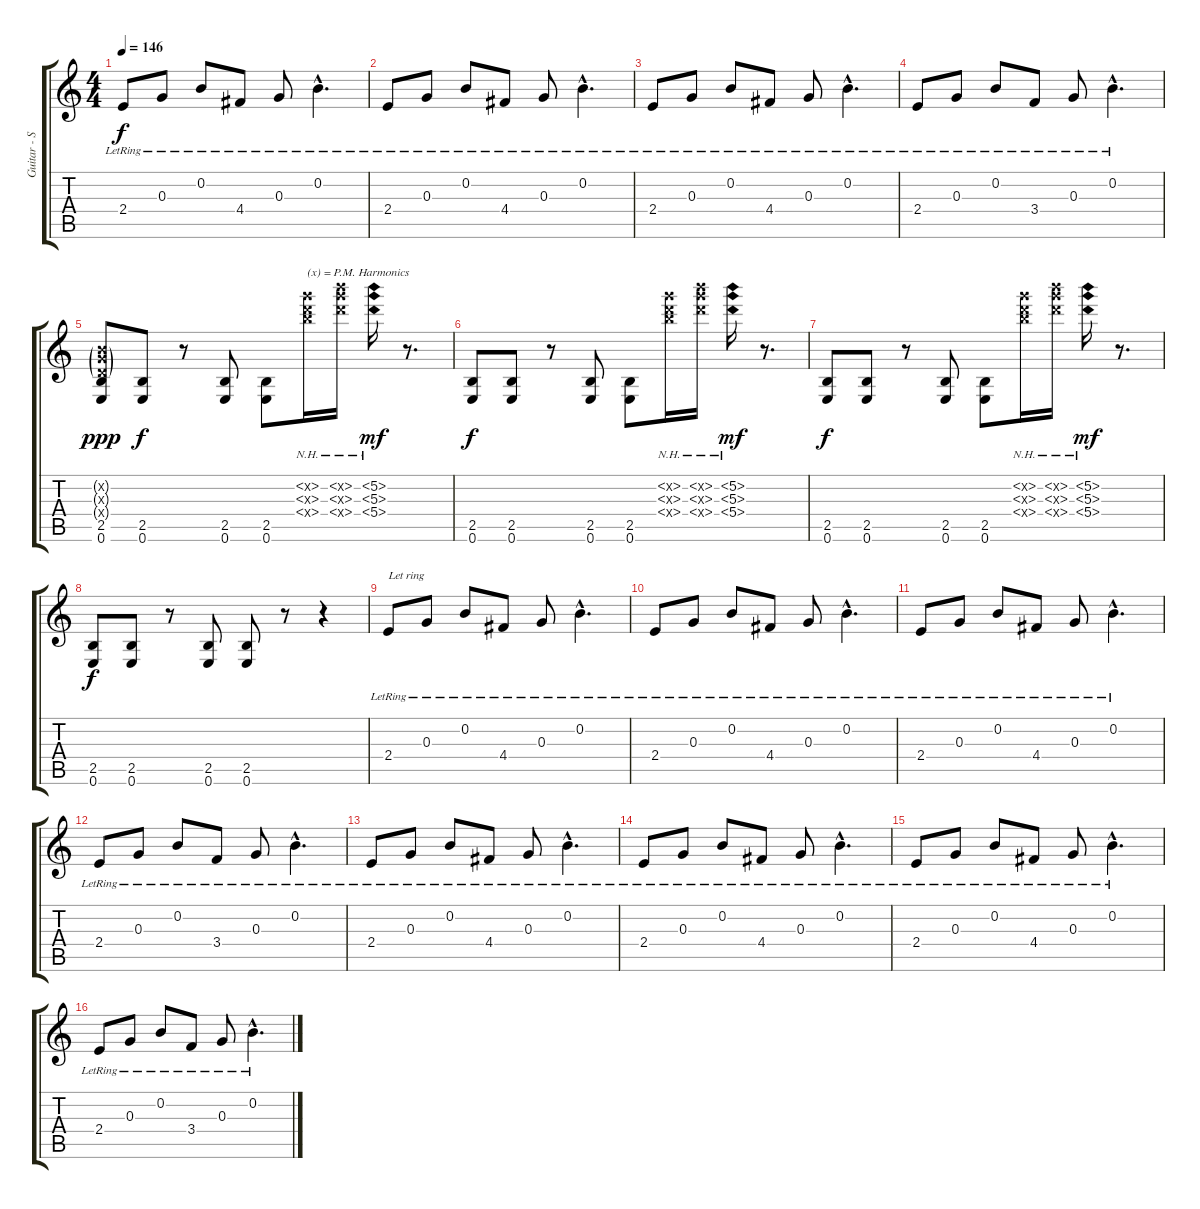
\track ("Guitar - Stef Carpenter" "Guitar - S") {instrument distortionguitar}
\staff {score tabs}
\tuning (E4 B3 G3 D3 A2 E2) {hide}
\ts (4 4)
\tempo 146
\clef g2
\ks c
2.4{lr}.8{dy f} 0.3{lr}.8 0.2{lr}.8 4.4{lr}.8 0.3{lr}.8 0.2{hac lr}.4{d} |
2.4{lr}.8 0.3{lr}.8 0.2{lr}.8 4.4{lr}.8 0.3{lr}.8 0.2{hac lr}.4{d} |
2.4{lr}.8 0.3{lr}.8 0.2{lr}.8 4.4{lr}.8 0.3{lr}.8 0.2{hac lr}.4{d} |
2.4{lr}.8 0.3{lr}.8 0.2{lr}.8 3.4{lr}.8 0.3{lr}.8 0.2{hac lr}.4{d} |
(0.2{g x} 0.3{g x} 0.4{g x} 2.5 0.6).8{dy ppp} (2.5 0.6).8{dy f} r.8 (2.5 0.6).8 (2.5 0.6).8 (0.2{nh x} 5.3{nh x} 5.4{nh x}).16{txt "(x) = P.M. Harmonics"} (5.2{nh x} 5.3{nh x} 5.4{nh x}).16 (5.2{nh} 5.3{nh} 5.4{nh}).16{dy mf} r.8{d} |
(2.5 0.6).8{dy f} (2.5 0.6).8 r.8 (2.5 0.6).8 (2.5 0.6).8 (0.2{nh x} 5.3{nh x} 5.4{nh x}).16 (5.2{nh x} 5.3{nh x} 5.4{nh x}).16 (5.2{nh} 5.3{nh} 5.4{nh}).16{dy mf} r.8{d} |
(2.5 0.6).8{dy f} (2.5 0.6).8 r.8 (2.5 0.6).8 (2.5 0.6).8 (0.2{nh x} 5.3{nh x} 5.4{nh x}).16 (5.2{nh x} 5.3{nh x} 5.4{nh x}).16 (5.2{nh} 5.3{nh} 5.4{nh}).16{dy mf} r.8{d} |
(2.5 0.6).8{dy f} (2.5 0.6).8 r.8 (2.5 0.6).8 (2.5 0.6).8 r.8 r.4 |
2.4{lr}.8{txt "Let ring"} 0.3{lr}.8 0.2{lr}.8 4.4{lr}.8 0.3{lr}.8 0.2{hac lr}.4{d} |
2.4{lr}.8 0.3{lr}.8 0.2{lr}.8 4.4{lr}.8 0.3{lr}.8 0.2{hac lr}.4{d} |
2.4{lr}.8 0.3{lr}.8 0.2{lr}.8 4.4{lr}.8 0.3{lr}.8 0.2{hac lr}.4{d} |
2.4{lr}.8 0.3{lr}.8 0.2{lr}.8 3.4{lr}.8 0.3{lr}.8 0.2{hac lr}.4{d} |
2.4{lr}.8 0.3{lr}.8 0.2{lr}.8 4.4{lr}.8 0.3{lr}.8 0.2{hac lr}.4{d} |
2.4{lr}.8 0.3{lr}.8 0.2{lr}.8 4.4{lr}.8 0.3{lr}.8 0.2{hac lr}.4{d} |
2.4{lr}.8 0.3{lr}.8 0.2{lr}.8 4.4{lr}.8 0.3{lr}.8 0.2{hac lr}.4{d} |
2.4{lr}.8 0.3{lr}.8 0.2{lr}.8 3.4{lr}.8 0.3{lr}.8 0.2{hac lr}.4{d}
